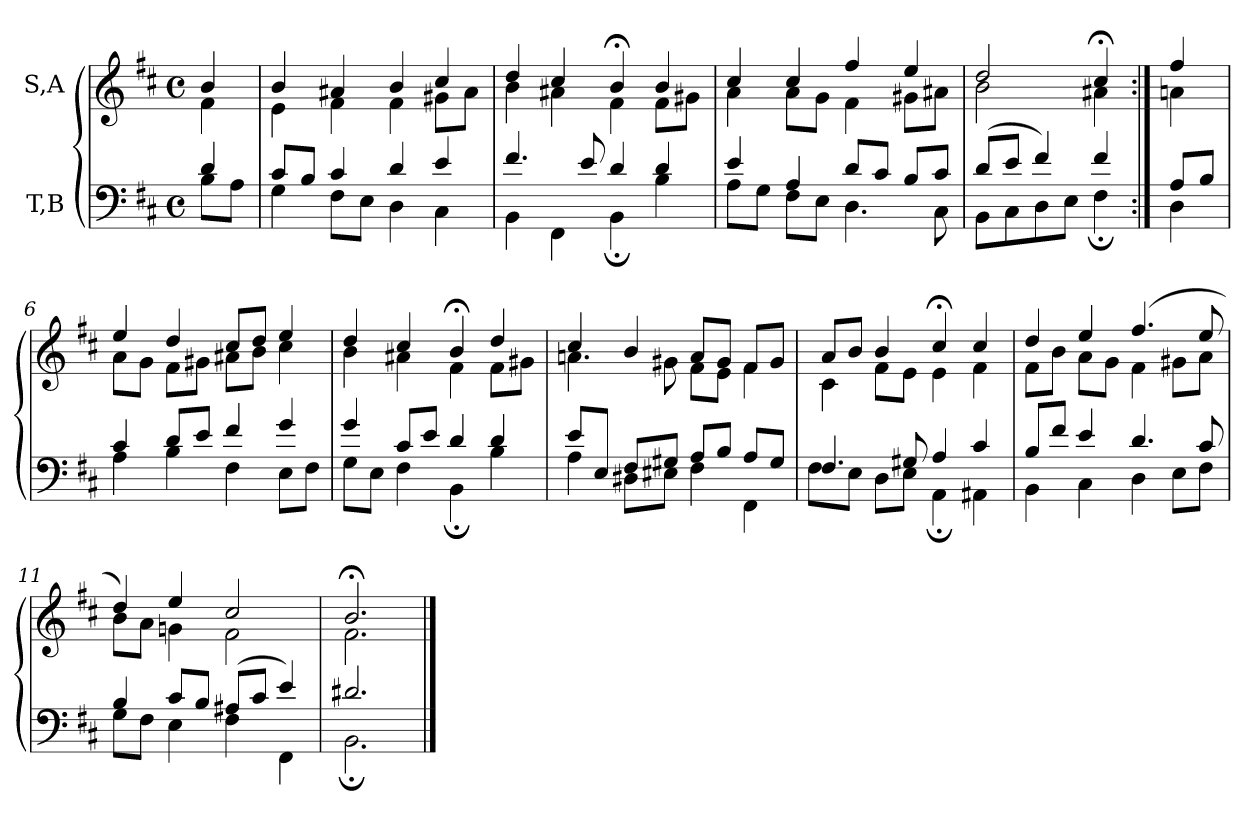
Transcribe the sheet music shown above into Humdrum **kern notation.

**kern	**kern
*part2	*part1
*staff2	*staff1
*I"T,B	*I"S,A
*clefF4	*clefG2
*k[f#c#]	*k[f#c#]
*M4/4	*M4/4
*met(c)	*met(c)
=	=
*^	*^
4d	8BL	4b	4f#
.	8AJ	.	.
=1	=1	=1	=1
8c#L	4G	4b	4e
8BJ	.	.	.
4c#	8F#L	4a#X	4f#
.	8EJ	.	.
4d	4D	4b	4f#
4e	4C#	4cc#	8g#XL
.	.	.	8a#J
=2	=2	=2	=2
4.f#	4BB	4dd	4b
.	4FF#	4cc#	4a#X
8e	.	.	.
4d	4BB;	4b;<	4f#
4d	4B	4b	8f#L
.	.	.	8g#XJ
=3	=3	=3	=3
4e	8AL	4cc#	4a
.	8GJ	.	.
4A	8F#L	4cc#	8aL
.	8EJ	.	8gJ
8dL	4.D	4ff#	4f#
8c#J	.	.	.
8BL	.	4ee	8g#XL
8c#J	8C#	.	8a#XJ
=791	=791	=791	=791
(>8dL	8BBL	2dd	2b
8eJ	8C#	.	.
4f#)	8D	.	.
.	8EJ	.	.
4f#	4F#;	4cc#;<	4a#X
=792:|!	=792:|!	=792:|!	=792:|!
8AL	4D	4ff#	4an
8BJ	.	.	.
=6	=6	=6	=6
4c#	4A	4ee	8aL
.	.	.	8gJ
8dL	4B	4dd	8f#L
8eJ	.	.	8g#XJ
4f#	4F#	8cc#L	8a#XL
.	.	8ddJ	8bJ
4g	8EL	4ee	4cc#
.	8F#J	.	.
=7	=7	=7	=7
4g	8GL	4dd	4b
.	8EJ	.	.
8c#L	4F#	4cc#	4a#X
8eJ	.	.	.
4d	4BB;	4b;<	4f#
4d	4B	4dd	8f#L
.	.	.	8g#XJ
=8	=8	=8	=8
8eL	4A	4cc#	4.an
8EJ	.	.	.
8F#L	8D#XL	4b	.
8G#XJ	8E#XJ	.	8g#X
8AL	4F#	8aL	8f#L
8BJ	.	8g#J	8eJ
8AL	4FF#	8f#L	4f#
8G#J	.	8g#J	.
=9	=9	=9	=9
4.F#	8F#L	8aL	4c#
.	8EJ	8bJ	.
.	8DL	4b	8f#L
8G#X	8EJ	.	8eJ
4A	4AA;	4cc#;<	4e
4c#	4AA#X	4cc#	4f#
=10	=10	=10	=10
8BL	4BB	4dd	8f#L
8f#J	.	.	8bJ
4e	4C#	4ee	8aL
.	.	.	8gJ
4.d	4D	(>4.ff#	4f#
.	8EL	.	8g#XL
8c#	8F#J	8ee	8aJ
=11	=11	=11	=11
4B	8GL	4dd)	8bL
.	8F#J	.	8aJ
8c#L	4E	4ee	4gn
8BJ	.	.	.
(>8A#XL	4F#	2cc#	2f#
8c#J	.	.	.
4e)	4FF#	.	.
=799	=799	=799	=799
2.d#X	2.BB;	2.b;<	2.f#
*v	*v	*	*
*	*v	*v
==	==
*-	*-
